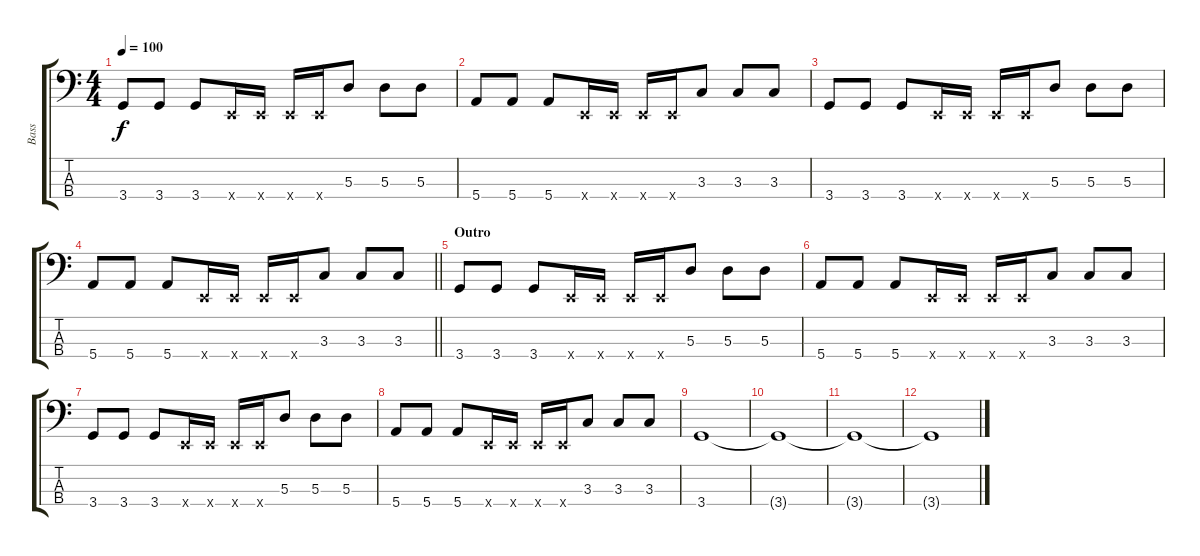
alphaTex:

\track ("Bass" "Bass") {instrument electricbassfinger}
\staff {score tabs}
\tuning (G2 D2 A1 E1) {hide}
\ts (4 4)
\tempo 100
\clef f4
\ks c
3.4.8{dy f} 3.4.8 3.4.8 0.4{x}.16 0.4{x}.16 0.4{x}.16 0.4{x}.16 5.3.8 5.3.8 5.3.8 |
5.4.8 5.4.8 5.4.8 0.4{x}.16 0.4{x}.16 0.4{x}.16 0.4{x}.16 3.3.8 3.3.8 3.3.8 |
3.4.8 3.4.8 3.4.8 0.4{x}.16 0.4{x}.16 0.4{x}.16 0.4{x}.16 5.3.8 5.3.8 5.3.8 |
\barLineRight lightlight
5.4.8 5.4.8 5.4.8 0.4{x}.16 0.4{x}.16 0.4{x}.16 0.4{x}.16 3.3.8 3.3.8 3.3.8 |
\section ("" "Outro")
3.4.8{volume 8} 3.4.8 3.4.8 0.4{x}.16 0.4{x}.16 0.4{x}.16 0.4{x}.16 5.3.8 5.3.8 5.3.8 |
5.4.8 5.4.8 5.4.8 0.4{x}.16 0.4{x}.16 0.4{x}.16 0.4{x}.16 3.3.8 3.3.8 3.3.8 |
3.4.8 3.4.8 3.4.8 0.4{x}.16 0.4{x}.16 0.4{x}.16 0.4{x}.16 5.3.8 5.3.8 5.3.8 |
5.4.8 5.4.8 5.4.8 0.4{x}.16 0.4{x}.16 0.4{x}.16 0.4{x}.16 3.3.8 3.3.8 3.3.8 |
3.4.1 |
3.4{t}.1 |
3.4{t}.1 |
3.4{t}.1
